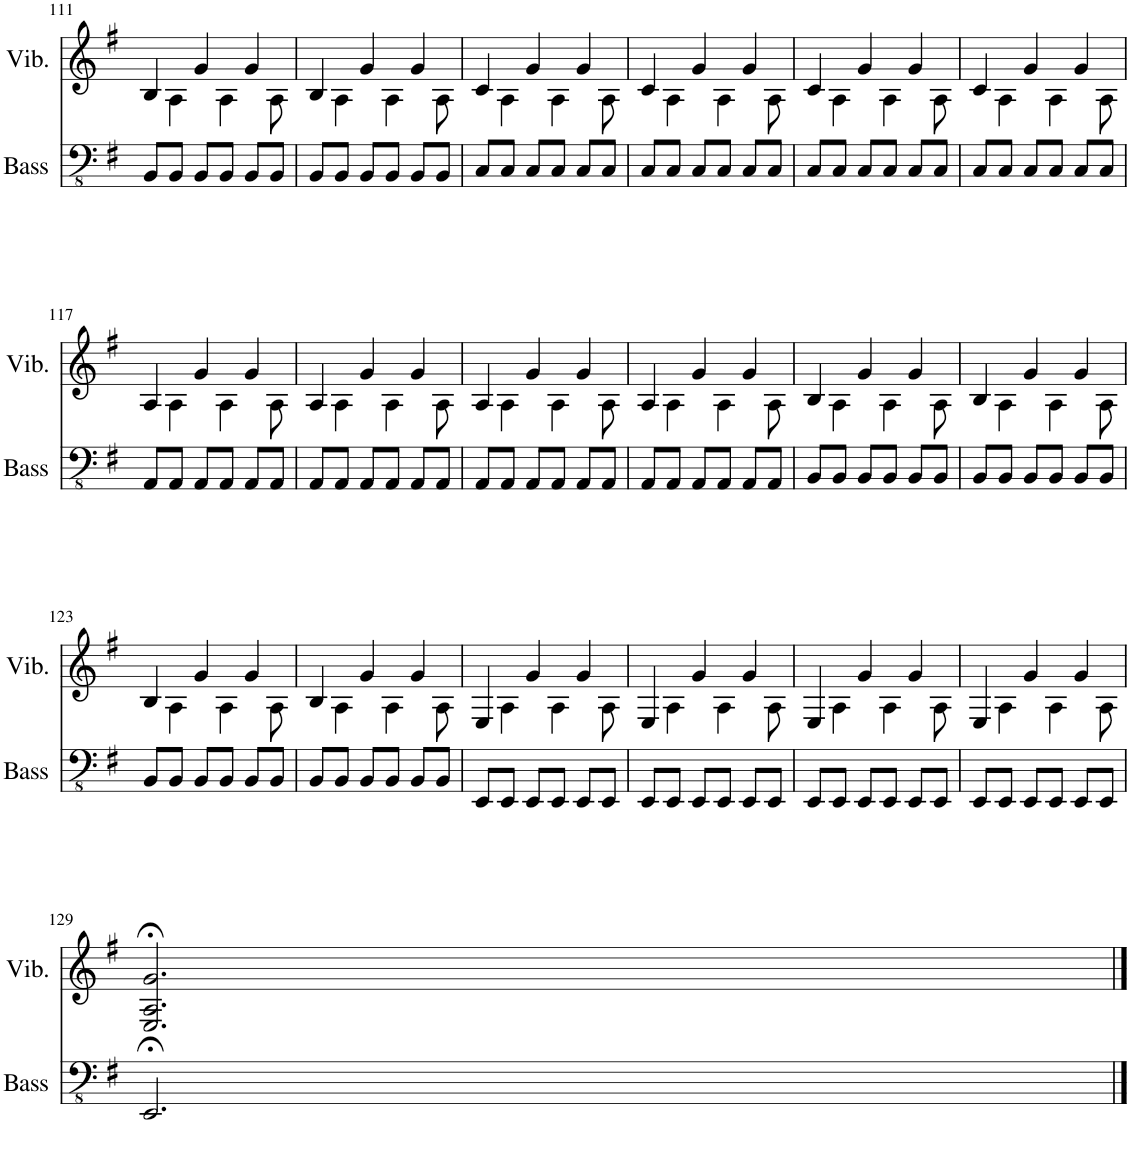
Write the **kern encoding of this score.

**kern	**kern
*part2	*part1
*staff2	*staff1
*I"Acoustic Bass	*I"Vibraphone
*I'Bass	*I'Vib.
!!LO:PB:g=z
*clefFv4	*clefG2
*k[f#]	*k[f#]
*M3/4	*M3/4
=111	=111
*	*^
8BBB/L	4B/	8ryy
8BBB/J	.	4A\
8BBB/L	4g/	.
8BBB/J	.	4A\
8BBB/L	4g/	.
8BBB/J	.	8A\
=112	=112	=112
8BBB/L	4B/	8ryy
8BBB/J	.	4A\
8BBB/L	4g/	.
8BBB/J	.	4A\
8BBB/L	4g/	.
8BBB/J	.	8A\
=113	=113	=113
8CC/L	4c/	8ryy
8CC/J	.	4A\
8CC/L	4g/	.
8CC/J	.	4A\
8CC/L	4g/	.
8CC/J	.	8A\
=114	=114	=114
8CC/L	4c/	8ryy
8CC/J	.	4A\
8CC/L	4g/	.
8CC/J	.	4A\
8CC/L	4g/	.
8CC/J	.	8A\
=115	=115	=115
8CC/L	4c/	8ryy
8CC/J	.	4A\
8CC/L	4g/	.
8CC/J	.	4A\
8CC/L	4g/	.
8CC/J	.	8A\
=116	=116	=116
8CC/L	4c/	8ryy
8CC/J	.	4A\
8CC/L	4g/	.
8CC/J	.	4A\
8CC/L	4g/	.
8CC/J	.	8A\
!!LO:LB:g=z	!!
=117	=117	=117
8AAA/L	4A/	8ryy
8AAA/J	.	4A\
8AAA/L	4g/	.
8AAA/J	.	4A\
8AAA/L	4g/	.
8AAA/J	.	8A\
=118	=118	=118
8AAA/L	4A/	8ryy
8AAA/J	.	4A\
8AAA/L	4g/	.
8AAA/J	.	4A\
8AAA/L	4g/	.
8AAA/J	.	8A\
=119	=119	=119
8AAA/L	4A/	8ryy
8AAA/J	.	4A\
8AAA/L	4g/	.
8AAA/J	.	4A\
8AAA/L	4g/	.
8AAA/J	.	8A\
=120	=120	=120
8AAA/L	4A/	8ryy
8AAA/J	.	4A\
8AAA/L	4g/	.
8AAA/J	.	4A\
8AAA/L	4g/	.
8AAA/J	.	8A\
=121	=121	=121
8BBB/L	4B/	8ryy
8BBB/J	.	4A\
8BBB/L	4g/	.
8BBB/J	.	4A\
8BBB/L	4g/	.
8BBB/J	.	8A\
=122	=122	=122
8BBB/L	4B/	8ryy
8BBB/J	.	4A\
8BBB/L	4g/	.
8BBB/J	.	4A\
8BBB/L	4g/	.
8BBB/J	.	8A\
!!LO:LB:g=z	!!
=123	=123	=123
8BBB/L	4B/	8ryy
8BBB/J	.	4A\
8BBB/L	4g/	.
8BBB/J	.	4A\
8BBB/L	4g/	.
8BBB/J	.	8A\
=124	=124	=124
8BBB/L	4B/	8ryy
8BBB/J	.	4A\
8BBB/L	4g/	.
8BBB/J	.	4A\
8BBB/L	4g/	.
8BBB/J	.	8A\
=125	=125	=125
8EEE/L	4E/	8ryy
8EEE/J	.	4A\
8EEE/L	4g/	.
8EEE/J	.	4A\
8EEE/L	4g/	.
8EEE/J	.	8A\
=126	=126	=126
8EEE/L	4E/	8ryy
8EEE/J	.	4A\
8EEE/L	4g/	.
8EEE/J	.	4A\
8EEE/L	4g/	.
8EEE/J	.	8A\
=127	=127	=127
8EEE/L	4E/	8ryy
8EEE/J	.	4A\
8EEE/L	4g/	.
8EEE/J	.	4A\
8EEE/L	4g/	.
8EEE/J	.	8A\
=128	=128	=128
8EEE/L	4E/	8ryy
8EEE/J	.	4A\
8EEE/L	4g/	.
8EEE/J	.	4A\
8EEE/L	4g/	.
8EEE/J	.	8A\
*	*v	*v
!!LO:LB:g=z
=129	=129
2.EEE;</	2.E/;< 2.A/;< 2.g/;<
==	==
*-	*-
